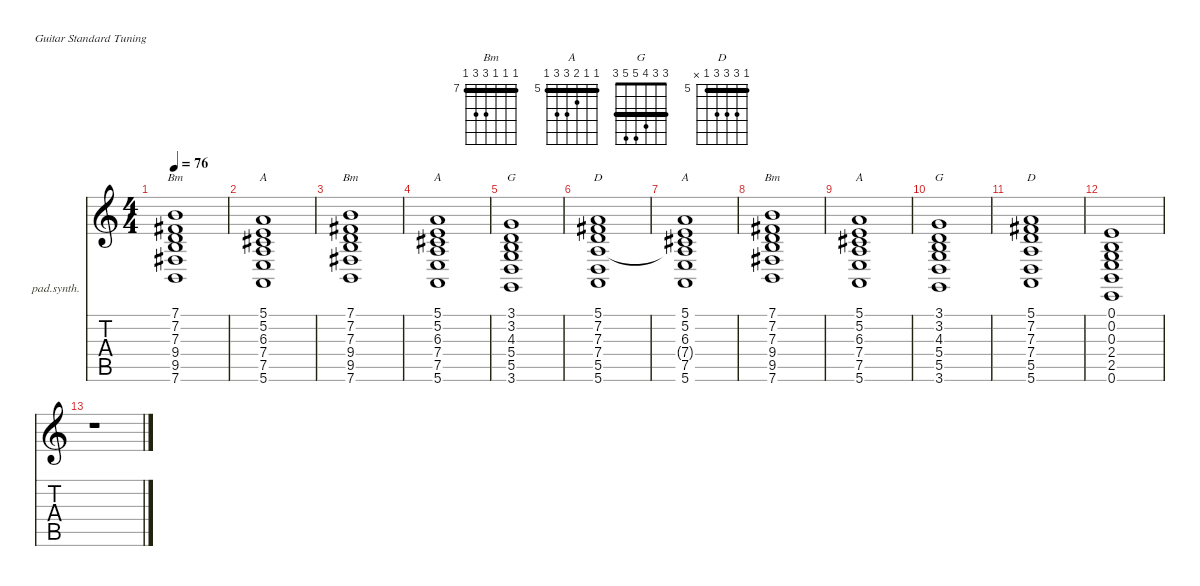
\defaultSystemsLayout 4
\hideDynamics
\bracketExtendMode nobrackets
\firstSystemTrackNameOrientation horizontal
\otherSystemsTrackNameOrientation horizontal
\track ("Synth" "pad.synth.") {instrument pad1newage}
\staff {score tabs}
\tuning (E4 B3 G3 D3 A2 E2)
\chord ("Bm" 7 7 7 9 9 7) {firstfret 7 barre (7 7 7)}
\chord ("A" 5 5 6 7 7 5) {firstfret 5 barre (5 5)}
\chord ("G" 3 3 4 5 5 3) {barre (3 3)}
\chord ("D" 5 7 7 7 5 x) {firstfret 5 barre 5}
\ts (4 4)
\tempo 76
\clef g2
\ks c
(7.1 7.2{acc #} 7.3 9.4 9.5{acc #} 7.6).1{ch "Bm" dy f} |
(5.1 5.2 6.3{acc #} 7.4 7.5 5.6).1{ch "A"} |
(7.1 7.2{acc #} 7.3 9.4 9.5{acc #} 7.6).1{ch "Bm"} |
(5.1 5.2 6.3{acc #} 7.4 7.5 5.6).1{ch "A"} |
(3.1 3.2 4.3 5.4 5.5 3.6).1{ch "G"} |
(5.1 7.2{acc #} 7.3 7.4 5.5 5.6).1{ch "D"} |
(5.1 5.2 6.3{acc #} 7.4{t} 7.5 5.6).1{ch "A"} |
(7.1 7.2{acc #} 7.3 9.4 9.5{acc #} 7.6).1{ch "Bm"} |
(5.1 5.2 6.3{acc #} 7.4 7.5 5.6).1{ch "A"} |
(3.1 3.2 4.3 5.4 5.5 3.6).1{ch "G"} |
(5.1 7.2{acc #} 7.3 7.4 5.5 5.6).1{ch "D"} |
(0.1 0.2 0.3 2.4 2.5 0.6).1 |
r.1
